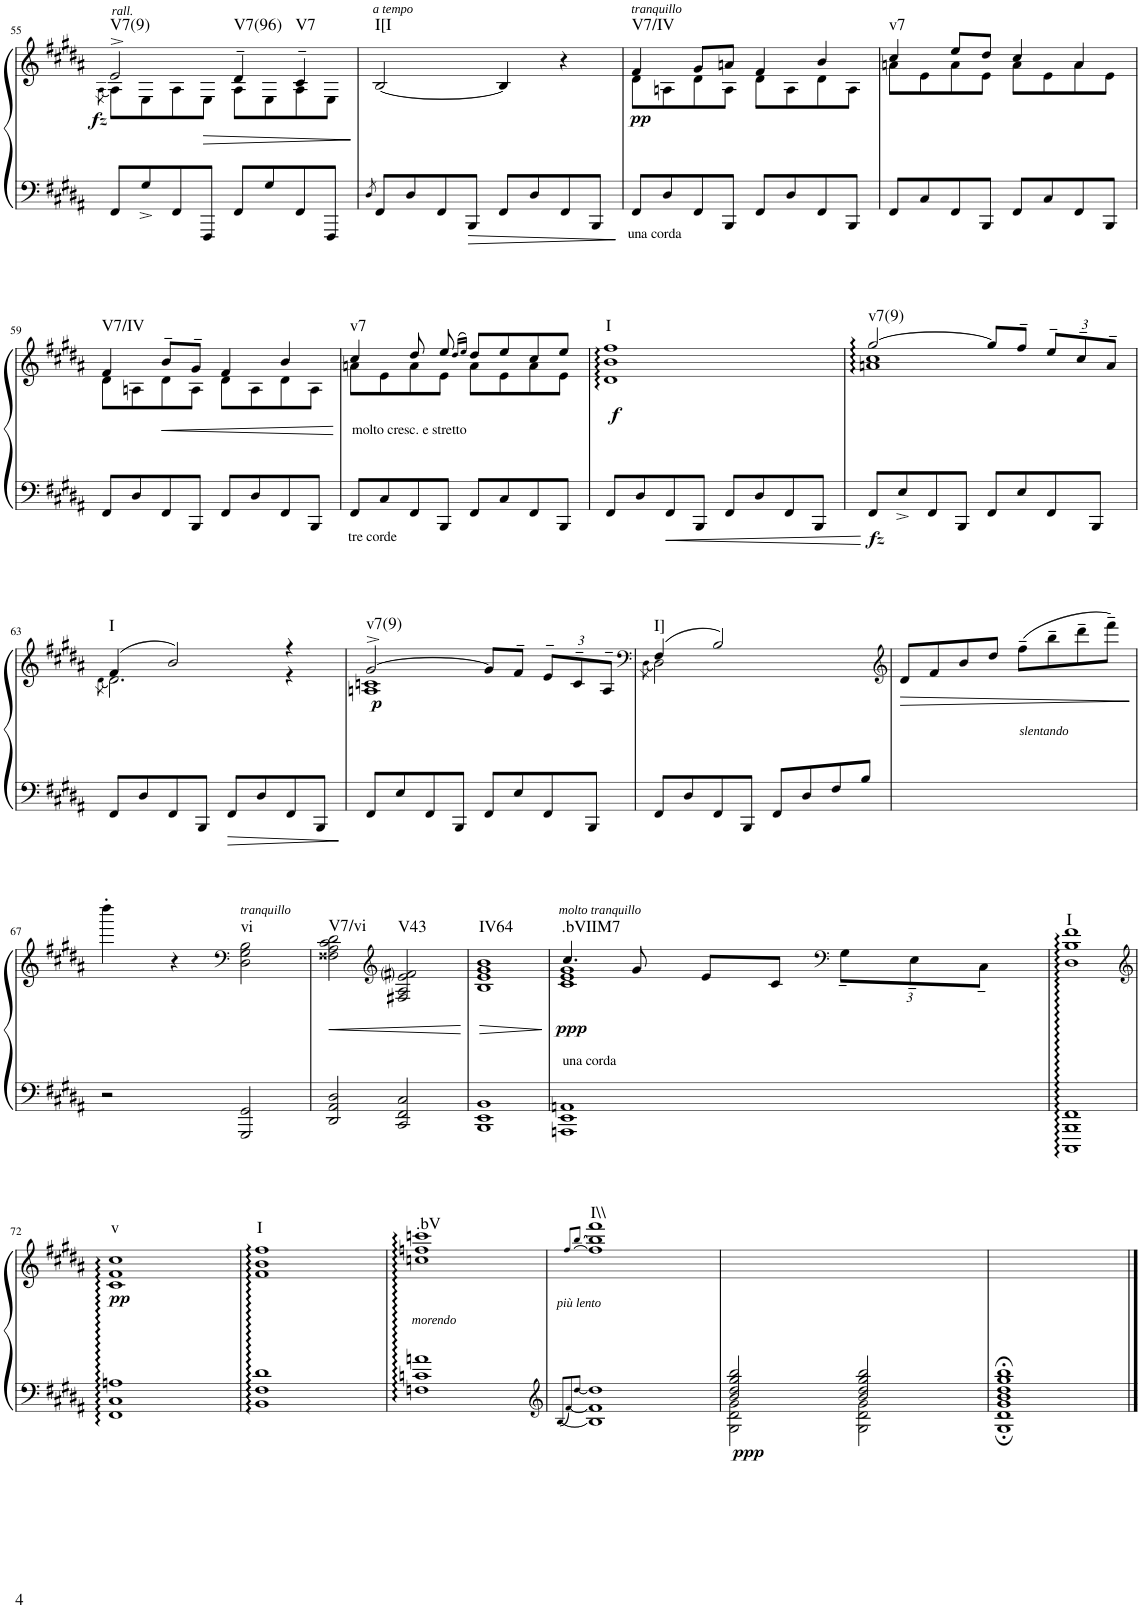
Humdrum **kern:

**kern	**kern	**dynam	**harte
*part1	*part1	*part1	*part1
*staff2	*staff1	*staff1/2	*
*I"Midi_1	*	*	*
!!LO:PB:g=z
*clefF4	*clefG2	*	*
*k[f#c#g#d#a#]	*k[f#c#g#d#a#]	*	*
*B:	*B:	*	*
*M2/2	*M2/2	*	*
*met(c|)	*met(c|)	*	*
=55	=55	=55	=55
*	*^	*	*
.	.	[8qA#\	.	.
!	!LO:TX:a:i:t=rall.	!	!	!
!	!	!	!LO:DY:b	!LO:H:kt=V7(9)
8FF#/L	2e^/	8A#\L]	fz	N
8G#^/	.	8E\	.	.
8FF#/	.	8A#\	.	.
!	!	!	!LO:HP:b	!
8FFF#/J	.	8E\J	>	.
!	!	!	!	!LO:H:kt=V7(96)
8FF#/L	4d#~/	8A#\L	.	N
8G#/	.	8E\	.	.
!	!	!	!	!LO:H:kt=V7
8FF#/	4c#~/	8A#\	.	N
8FFF#/J	.	8E\J	.	.
*	*v	*v	*	*
=56	=56	=56	=56
8qD#/	.	.	.
!	!LO:TX:a:i:t=a tempo	!	!LO:H:kt=I[I
8FF#/L	[2B/	.	N
8D#/	.	.	.
8FF#/	.	.	.
!	!	!LO:HP:b=2	!
8BBB/J	.	>	.
8FF#/L	4B/]	.	.
8D#/	.	.	.
8FF#/	4r	.	.
8BBB/J	.	.	.
.	.	]	.
=57	=57	=57	=57
*	*^	*	*
!	!LO:TX:a:i:t=tranquillo	!	!	!
!LO:TX:b:t=una corda	!	!	!	!
!	!	!	!LO:DY:b	!LO:H:kt=V7/IV
8FF#/L	4f#/	8d#\L	pp	N
8D#/	.	8An\	.	.
8FF#/	8g#/L	8d#\	.	.
8BBB/J	8an/J	8A\J	.	.
8FF#/L	4f#/	8d#\L	.	.
8D#/	.	8A\	.	.
8FF#/	4b/	8d#\	.	.
8BBB/J	.	8A\J	.	.
=58	=58	=58	=58	=58
!	!	!	!	!LO:H:kt=v7
8FF#/L	4cc#/	8an\L	.	N
8C#/	.	8e\	.	.
8FF#/	8ee/L	8a\	.	.
8BBB/J	8dd#/J	8e\J	.	.
8FF#/L	4cc#/	8a\L	.	.
8C#/	.	8e\	.	.
8FF#/	4a/	8a\	.	.
8BBB/J	.	8e\J	.	.
!!LO:LB:g=z	!!
=59	=59	=59	=59	=59
!	!	!	!	!LO:H:kt=V7/IV
8FF#/L	4f#/	8d#\L	.	N
8D#/	.	8An\	.	.
!	!	!	!LO:HP:b	!
8FF#/	8b~/L	8d#\	<	.
8BBB/J	8g#~/J	8A\J	.	.
8FF#/L	4f#/	8d#\L	.	.
8D#/	.	8A\	.	.
8FF#/	4b/	8d#\	.	.
8BBB/J	.	8A\J	.	.
*	*v	*v	*	*
.	.	]	.
=60	=60	=60	=60
*	*^	*	*
!	!LO:TX:b:t=molto cresc. e stretto	!	!	!
!LO:TX:b:t=tre corde	!	!	!	!LO:H:kt=v7
8FF#/L	4cc#/	8an\L	.	N
8C#/	.	8e\	.	.
8FF#/	8dd#/	8a\	.	.
8BBB/J	8ee/	8e\J	.	.
.	(16qdd#/LL	.	.	.
.	16qee/JJ)	.	.	.
8FF#/L	8dd#/L	8a\L	.	.
8C#/	8ee/	8e\	.	.
8FF#/	8cc#/	8a\	.	.
8BBB/J	8ee/J	8e\J	.	.
=61	=61	=61	=61	=61
!	!	!	!LO:DY:b	!LO:H:kt=I
*	*v	*v	*	*
8FF#/L	1d# 1b 1ff#	f	N
8D#/	.	.	.
8FF#/	.	.	.
8BBB/J	.	.	.
8FF#/L	.	.	.
8D#/	.	.	.
8FF#/	.	.	.
8BBB/J	.	.	.
.	.	[	.
=62	=62	=62	=62
*	*^	*	*
!	!	!	!LO:DY:b=2	!LO:H:kt=v7(9)
8FF#/L	[2gg#/	1an 1cc#	fz	N
8E^/	.	.	.	.
8FF#/	.	.	.	.
8BBB/J	.	.	.	.
8FF#/L	8gg#/L]	.	.	.
8E/	8ff#~/J	.	.	.
*	*Xbrackettup	*	*	*
8FF#/	12ee~/L	.	.	.
.	12cc#~/	.	.	.
8BBB/J	.	.	.	.
.	12a~/J	.	.	.
!!LO:LB:g=z	!!
=63	=63	=63	=63	=63
.	.	[8qd#\	.	.
!	!	!	!	!LO:H:kt=I
8FF#/L	(4f#/	2.d#\]	.	N
8D#/	.	.	.	.
8FF#/	2b/)	.	.	.
8BBB/J	.	.	.	.
!	!	!	!LO:HP:b=2	!
8FF#/L	.	.	>	.
8D#/	.	.	.	.
8FF#/	4r	4r	.	.
8BBB/J	.	.	.	.
=64	=64	=64	=64	=64
!	!	!	!LO:DY:b	!LO:H:kt=v7(9)
8FF#/L	[2g#^/	1An 1cn	p	N
8E/	.	.	.	.
8FF#/	.	.	.	.
8BBB/J	.	.	.	.
8FF#/L	8g#/L]	.	.	.
8E/	8f#~/J	.	.	.
8FF#/	12e~/L	.	.	.
.	12c~/	.	.	.
8BBB/J	.	.	.	.
.	12A~/J	.	.	.
=65	=65	=65	=65	=65
*	*clefF4	*	*	*
.	.	[8qD#\	.	.
!	!	!	!	!LO:H:kt=I]
8FF#/L	(4F#/	2D#\]	.	N
8D#/	.	.	.	.
8FF#/	2B/)	.	.	.
8BBB/J	.	.	.	.
8FF#/L	.	2ryy	.	.
8D#/	.	.	.	.
8F#/	4ryy	.	.	.
8B/J	.	.	.	.
*	*v	*v	*	*
=66	=66	=66	=66
*	*clefG2	*	*
!	!	!LO:HP:b	!
1ryy	8d#/L	>	.
.	8f#/	.	.
.	8b/	.	.
.	8dd#/J	.	.
!	!LO:TX:b:i:t=slentando	!	!
.	(8ff#~\L	.	.
.	8bb~\	.	.
.	8ddd#~\	.	.
.	8fff#~\J)	.	.
.	.	]	.
!!LO:LB:g=z
=67	=67	=67	=67
2r	4dddd#'\	.	.
.	4r	.	.
*	*clefF4	*	*
!	!LO:TX:a:i:t=tranquillo	!	!LO:H:kt=vi
2GGG#/ 2GG#/	2D#\ 2G#\ 2B\	.	N
=68	=68	=68	=68
!	!	!LO:HP:b	!LO:H:kt=V7/vi
2DD#/ 2AA#/ 2D#/	2F##X\ 2A#\ 2c#\ 2d#\	<	N
*	*clefG2	*	*
!	!	!	!LO:H:kt=V43
2CC#/ 2FF#/ 2C#/	2F#X/ 2A#/ 2e/ 2f#i/	.	N
.	.	]	.
=69	=69	=69	=69
!	!	!	!LO:H:kt=IV64
1BBB 1EE 1BB	1B 1e 1g# 1b	.	N
.	.	[	.
=70	=70	=70	=70
*	*^	*	*
!	!LO:TX:a:i:t=molto tranquillo	!	!	!
!LO:TX:a:t=una corda	!	!	!	!
!	!	!	!LO:DY:b	!LO:H:kt=.bVIIM7
1AAAn 1EE 1AAn	4.cc#/	1c# 1e 1g#	ppp	N
.	8g#/	.	.	.
.	8e/L	.	.	.
.	8c#/J	.	.	.
*	*clefF4	*	*	*
.	12G#~\L	.	.	.
.	12E~\	.	.	.
.	12C#~\J	.	.	.
*	*v	*v	*	*
=71	=71	=71	=71
!	!	!	!LO:H:kt=I
1CCC# 1BBB 1FF#	1D# 1B 1f#	.	N
!!LO:LB:g=z
=72	=72	=72	=72
*	*clefG2	*	*
!	!	!LO:DY:b	!LO:H:kt=v
1FF# 1C# 1An	1c# 1f# 1cc#	pp	N
=73	=73	=73	=73
!	!	!	!LO:H:kt=I
1BB 1F# 1d#	1f# 1b 1ff#	.	N
=74	=74	=74	=74
!	!LO:TX:b:i:t=morendo	!	!LO:H:kt=.bV
1Fn 1cn 1an	1ccn 1ffn 1cccn	.	N
=75	=75	=75	=75
*clefG2	*	*	*
[8qB/L	.	.	.
[8qf#/	[8qff#/L	.	.
[8qdd#/J	[8qbb/J	.	.
!	!LO:TX:b:i:t=più lento	!	!LO:H:kt=I\\
1B] 1f#] 1dd#]	1ff#] 1bb] 1fff#	.	N
=76	=76	=76	=76
*^	*	*	*
!	!	!	!LO:DY:b=2	!
2b/ 2dd#/ 2gg#/ 2bb/	2G#\ 2d#\ 2g#\	1ryy	ppp	.
2b/ 2dd#/ 2gg#/ 2bb/	2G#\ 2d#\ 2g#\	.	.	.
=77	=77	=77	=77	=77
1g#;< 1b;< 1dd#;< 1gg#;< 1bb;<	1G#; 1d#;	1ryy	.	.
*v	*v	*	*	*
==	==	==	==
*-	*-	*-	*-
